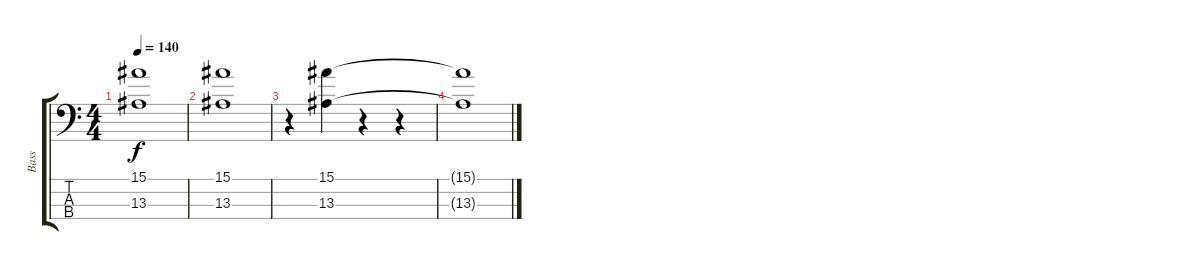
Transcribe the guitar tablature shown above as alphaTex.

\track ("Bass" "Bass") {instrument electricbasspick}
\staff {score tabs}
\tuning (G2 D2 A1 E1) {hide}
\ts (4 4)
\tempo 140
\clef f4
\ks c
(15.1 13.3).1{dy f} |
(15.1 13.3).1 |
r.4 (15.1 13.3).4 r.4 r.4 |
(15.1{t} 13.3{t}).1
